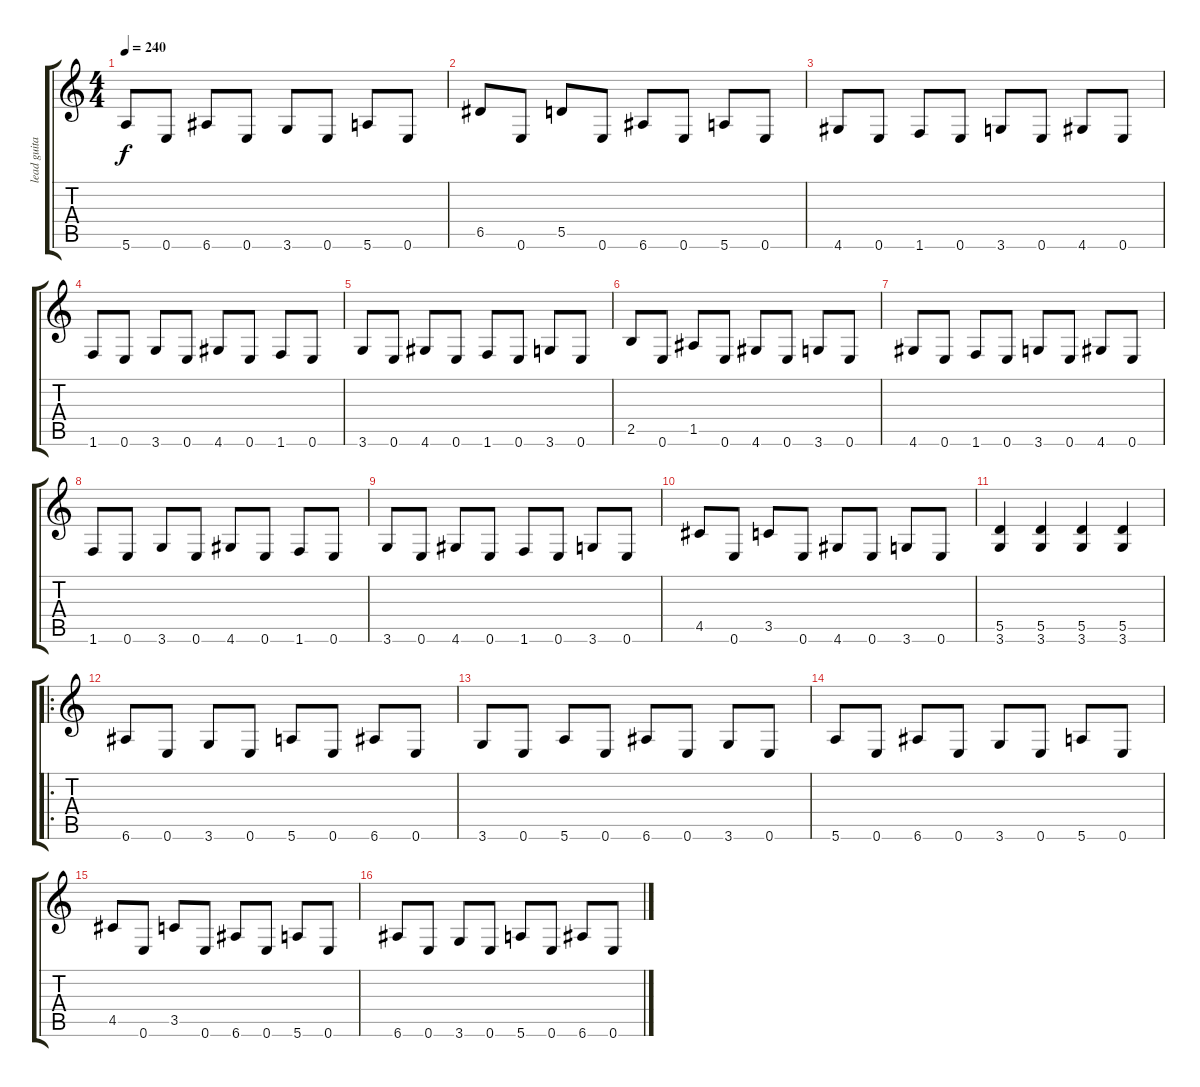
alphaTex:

\track ("lead guitar " "lead guita") {instrument distortionguitar}
\staff {score tabs}
\tuning (E4 B3 G3 D3 A2 E2) {hide}
\ts (4 4)
\tempo 240
\clef g2
\ks c
5.6.8{dy f} 0.6.8 6.6.8 0.6.8 3.6.8 0.6.8 5.6.8 0.6.8 |
6.5.8 0.6.8 5.5.8 0.6.8 6.6.8 0.6.8 5.6.8 0.6.8 |
4.6.8 0.6.8 1.6.8 0.6.8 3.6.8 0.6.8 4.6.8 0.6.8 |
1.6.8 0.6.8 3.6.8 0.6.8 4.6.8 0.6.8 1.6.8 0.6.8 |
3.6.8 0.6.8 4.6.8 0.6.8 1.6.8 0.6.8 3.6.8 0.6.8 |
2.5.8 0.6.8 1.5.8 0.6.8 4.6.8 0.6.8 3.6.8 0.6.8 |
4.6.8 0.6.8 1.6.8 0.6.8 3.6.8 0.6.8 4.6.8 0.6.8 |
1.6.8 0.6.8 3.6.8 0.6.8 4.6.8 0.6.8 1.6.8 0.6.8 |
3.6.8 0.6.8 4.6.8 0.6.8 1.6.8 0.6.8 3.6.8 0.6.8 |
4.5.8 0.6.8 3.5.8 0.6.8 4.6.8 0.6.8 3.6.8 0.6.8 |
(5.5 3.6).4 (5.5 3.6).4 (5.5 3.6).4 (5.5 3.6).4 |
\ro
6.6.8 0.6.8 3.6.8 0.6.8 5.6.8 0.6.8 6.6.8 0.6.8 |
3.6.8 0.6.8 5.6.8 0.6.8 6.6.8 0.6.8 3.6.8 0.6.8 |
5.6.8 0.6.8 6.6.8 0.6.8 3.6.8 0.6.8 5.6.8 0.6.8 |
4.5.8 0.6.8 3.5.8 0.6.8 6.6.8 0.6.8 5.6.8 0.6.8 |
6.6.8 0.6.8 3.6.8 0.6.8 5.6.8 0.6.8 6.6.8 0.6.8
